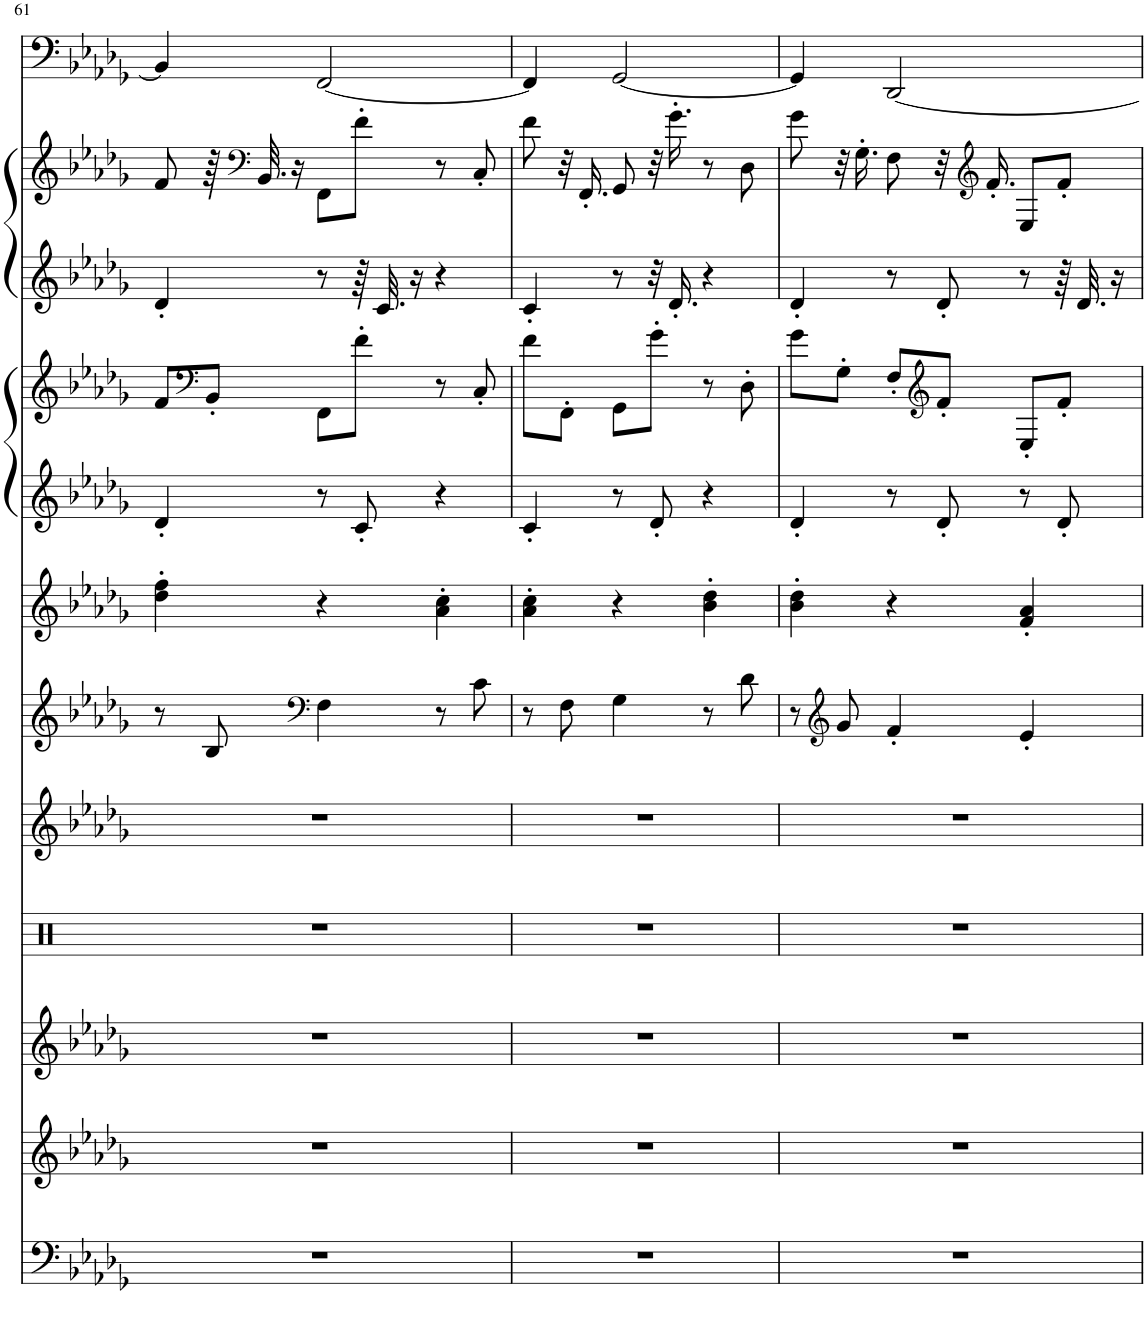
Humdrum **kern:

**kern	**kern	**kern	**kern	**kern	**kern	**kern	**kern	**kern	**kern	**kern	**kern
*part10	*part9	*part8	*part7	*part6	*part5	*part4	*part3	*part3	*part2	*part2	*part1
*staff12	*staff11	*staff10	*staff9	*staff8	*staff7	*staff6	*staff5	*staff4	*staff3	*staff2	*staff1
*I"Alto Sax, ru@euronet.nl	*I"Flute, Ron Uiterwijk	*I"Clarinet, Converted to XG	*I"Percussion	*I"Jazz Guitar	*I"E.Piano 2	*I"Clav.	*I"Harpsichord	*	*I"Harpsichord	*	*I"Fretless Bass
*I'A Sax	*I'Fl	*I'Cl	*	*	*I'E.Pno	*I'Clv	*I'Hpschd	*	*I'Hpschd	*	*
!!LO:PB:g=z
*clefF4	*clefG2	*clefG2	*clefX	*clefG2	*clefG2	*clefG2	*clefG2	*clefG2	*clefG2	*clefG2	*clefF4
*Trd5c9	*	*Trd1c2	*	*	*	*	*	*	*	*	*
*k[b-e-a-d-g-]	*k[b-e-a-d-g-]	*k[b-e-a-d-g-]	*k[]	*k[b-e-a-d-g-]	*k[b-e-a-d-g-]	*k[b-e-a-d-g-]	*k[b-e-a-d-g-]	*k[b-e-a-d-g-]	*k[b-e-a-d-g-]	*k[b-e-a-d-g-]	*k[b-e-a-d-g-]
*M3/4	*M3/4	*M3/4	*M3/4	*M3/4	*M3/4	*M3/4	*M3/4	*M3/4	*M3/4	*M3/4	*M3/4
=61	=61	=61	=61	=61	=61	=61	=61	=61	=61	=61	=61
2.r	2.r	2.r	2.r	2.r	8r	4dd-\' 4ff\'	4d-'/	8f/L	4d-'/	8f/	4BB-/]
*	*	*	*	*	*	*	*	*clefF4	*	*	*
.	.	.	.	.	8B-/	.	.	8BB-'/J	.	64r	.
*	*	*	*	*	*	*	*	*	*	*clefF4	*
.	.	.	.	.	.	.	.	.	.	32.BB-/	.
.	.	.	.	.	.	.	.	.	.	16r	.
*	*	*	*	*	*clefF4	*	*	*	*	*	*
.	.	.	.	.	4F\	4r	8r	8FF\L	8r	8FF\L	[2FF/
.	.	.	.	.	.	.	8c'/	8f'\J	64r	8f'\J	.
.	.	.	.	.	.	.	.	.	32.c/	.	.
.	.	.	.	.	.	.	.	.	16r	.	.
.	.	.	.	.	8r	4a-\' 4cc\'	4r	8r	4r	8r	.
.	.	.	.	.	8c\	.	.	8C'/	.	8C'/	.
=62	=62	=62	=62	=62	=62	=62	=62	=62	=62	=62	=62
2.r	2.r	2.r	2.r	2.r	8r	4a-\' 4cc\'	4c'/	8f\L	4c'/	8f\	4FF/]
.	.	.	.	.	8F\	.	.	8FF'\J	.	32r	.
.	.	.	.	.	.	.	.	.	.	16.FF'/	.
.	.	.	.	.	4G-\	4r	8r	8GG-\L	8r	8GG-/	[2GG-/
.	.	.	.	.	.	.	8d-'/	8g-'\J	32r	32r	.
.	.	.	.	.	.	.	.	.	16.d-'/	16.g-'\	.
.	.	.	.	.	8r	4b-\' 4dd-\'	4r	8r	4r	8r	.
.	.	.	.	.	8d-\	.	.	8D-'\	.	8D-\	.
=63	=63	=63	=63	=63	=63	=63	=63	=63	=63	=63	=63
2.r	2.r	2.r	2.r	2.r	8r	4b-\' 4dd-\'	4d-'/	8g-\L	4d-'/	8g-\	4GG-/]
*	*	*	*	*	*clefG2	*	*	*	*	*	*
.	.	.	.	.	8g-/	.	.	8G-'\J	.	32r	.
.	.	.	.	.	.	.	.	.	.	16.G-'\	.
.	.	.	.	.	4f'/	4r	8r	8F'/L	8r	8F\	[2DD-/
*	*	*	*	*	*	*	*	*clefG2	*	*	*
.	.	.	.	.	.	.	8d-'/	8f'/J	8d-'/	32r	.
*	*	*	*	*	*	*	*	*	*	*clefG2	*
.	.	.	.	.	.	.	.	.	.	16.f'/	.
.	.	.	.	.	4e-'/	4f/' 4a-/'	8r	8E-'/L	8r	8E-/L	.
.	.	.	.	.	.	.	8d-'/	8f'/J	64r	8f'/J	.
.	.	.	.	.	.	.	.	.	32.d-/	.	.
.	.	.	.	.	.	.	.	.	16r	.	.
=	=	=	=	=	=	=	=	=	=	=	=
*-	*-	*-	*-	*-	*-	*-	*-	*-	*-	*-	*-
